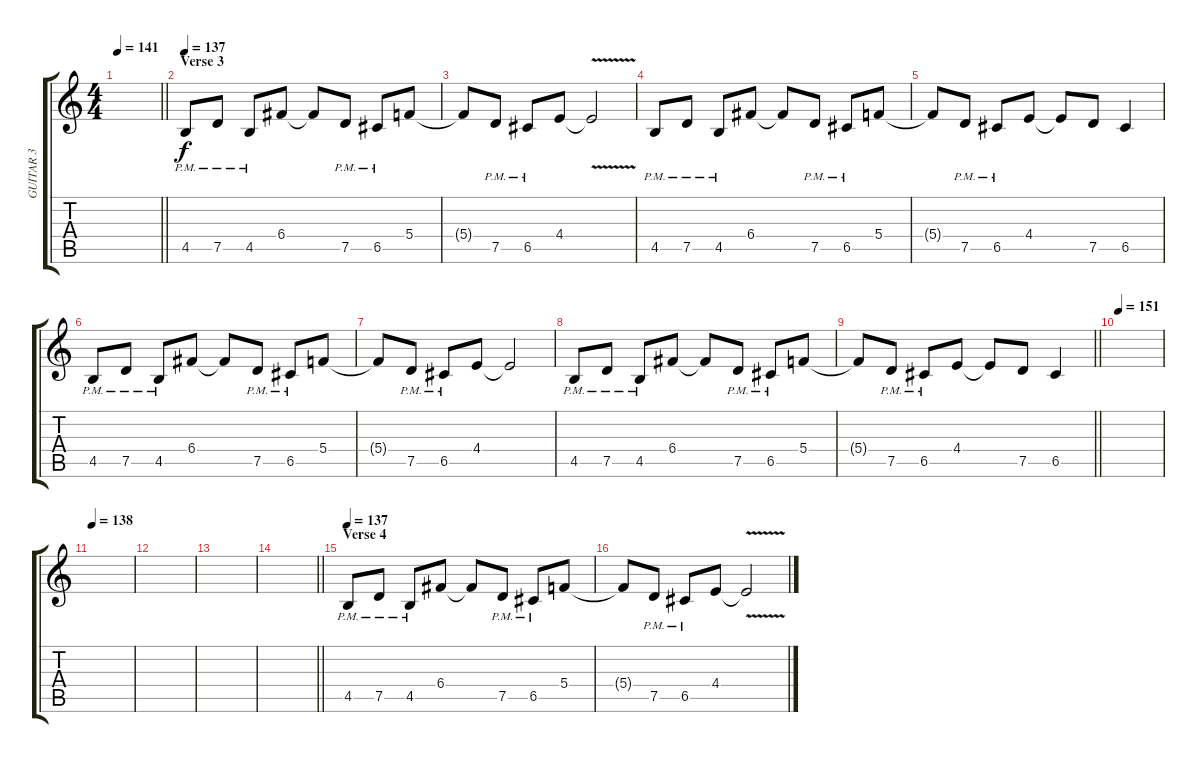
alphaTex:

\track ("GUITAR 3" "GUITAR 3") {instrument distortionguitar}
\staff {score tabs}
\tuning (D4 A3 F3 C3 G2 D2) {hide}
\ts (4 4)
\tempo 141
\clef g2
\barLineRight lightlight
\ks c
|
\section ("" "Verse 3")
\tempo 137
4.5{pm}.8{volume 8} 7.5{pm}.8 4.5{pm}.8 6.4.8 6.4{t}.8 7.5{pm}.8 6.5{pm}.8 5.4.8 |
5.4{t}.8 7.5{pm}.8 6.5{pm}.8 4.4.8 4.4{v t}.2 |
4.5{pm}.8 7.5{pm}.8 4.5{pm}.8 6.4.8 6.4{t}.8 7.5{pm}.8 6.5{pm}.8 5.4.8 |
5.4{t}.8 7.5{pm}.8 6.5{pm}.8 4.4.8 4.4{t}.8 7.5.8 6.5.4 |
4.5{pm}.8 7.5{pm}.8 4.5{pm}.8 6.4.8 6.4{t}.8 7.5{pm}.8 6.5{pm}.8 5.4.8 |
5.4{t}.8 7.5{pm}.8 6.5{pm}.8 4.4.8 4.4{t}.2 |
4.5{pm}.8 7.5{pm}.8 4.5{pm}.8 6.4.8 6.4{t}.8 7.5{pm}.8 6.5{pm}.8 5.4.8 |
\barLineRight lightlight
5.4{t}.8 7.5{pm}.8 6.5{pm}.8 4.4.8 4.4{t}.8 7.5.8 6.5.4 |
\tempo 151
|
\tempo 138
|
|
|
\barLineRight lightlight
|
\section ("" "Verse 4")
\tempo 137
4.5{pm}.8{volume 8} 7.5{pm}.8 4.5{pm}.8 6.4.8 6.4{t}.8 7.5{pm}.8 6.5{pm}.8 5.4.8 |
5.4{t}.8 7.5{pm}.8 6.5{pm}.8 4.4.8 4.4{v t}.2
